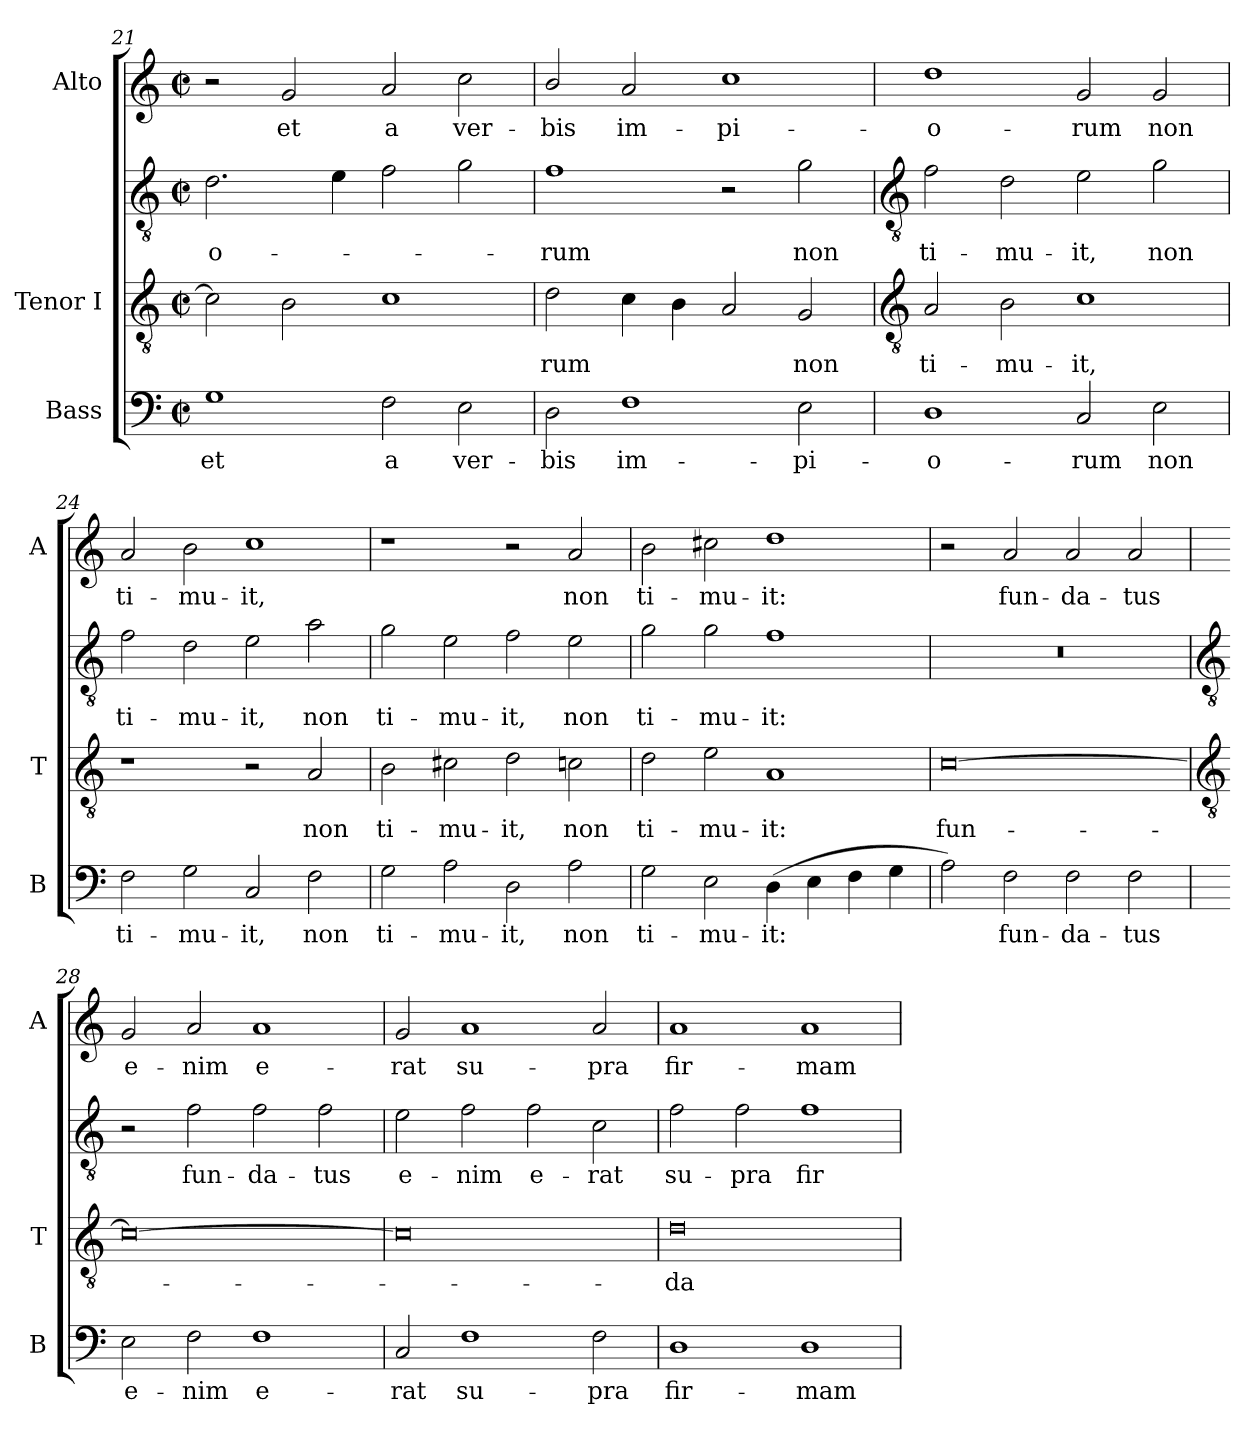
**kern	**text	**kern	**text	**kern	**text	**kern	**text
*part3	*part3	*part2	*part2	*part2	*part2	*part1	*part1
*staff4	*staff4	*staff3	*staff3	*staff2	*staff2	*staff1	*staff1
*I"Bass	*	*I"Tenor I	*	*	*	*I"Alto	*
*I'B	*	*I'T	*	*	*	*I'A	*
*clefF4	*	*clefGv2	*	*clefGv2	*	*clefG2	*
*k[]	*	*k[]	*	*k[]	*	*k[]	*
*C:	*	*C:	*	*C:	*	*C:	*
*M4/2	*	*M4/2	*	*M4/2	*	*M4/2	*
*met(c|)	*	*met(c|)	*	*met(c|)	*	*met(c|)	*
=21	=21	=21	=21	=21	=21	=21	=21
!	!LO:LY:b	!	!	!	!LO:LY:b	!	!
1G	et	2c]	.	2.d	o-	2r	.
!	!	!	!	!	!	!	!LO:LY:b
.	.	2B	.	.	.	2g	et
.	.	.	.	4e	.	.	.
!	!LO:LY:b	!	!	!	!	!	!LO:LY:b
2F	a	1c	.	2f	.	2a	a
!	!LO:LY:b	!	!	!	!	!	!LO:LY:b
2E	ver-	.	.	2g	.	2cc	ver-
=22	=22	=22	=22	=22	=22	=22	=22
!	!LO:LY:b	!	!LO:LY:b	!	!LO:LY:b	!	!LO:LY:b
2D	-bis	2d	rum	1f	rum	2b/	-bis
!	!LO:LY:b	!	!	!	!	!	!LO:LY:b
1F	im-	4c	.	.	.	2a	im-
.	.	4B	.	.	.	.	.
!	!	!	!	!	!	!	!LO:LY:b
.	.	2A	.	2r	.	1cc	-pi-
!	!LO:LY:b	!	!LO:LY:b	!	!LO:LY:b	!	!
2E	-pi-	2G	non	2g	non	.	.
!!LO:LB:g=z
=23	=23	=23	=23	=23	=23	=23	=23
*	*	*clefGv2	*	*clefGv2	*	*	*
!	!LO:LY:b	!	!LO:LY:b	!	!LO:LY:b	!	!LO:LY:b
1D	-o-	2A	ti-	2f	ti-	1dd	-o-
!	!	!	!LO:LY:b	!	!LO:LY:b	!	!
.	.	2B	-mu-	2d	-mu-	.	.
!	!LO:LY:b	!	!LO:LY:b	!	!LO:LY:b	!	!LO:LY:b
2C	-rum	1c	-it,	2e	-it,	2g	-rum
!	!LO:LY:b	!	!	!	!LO:LY:b	!	!LO:LY:b
2E	non	.	.	2g	non	2g	non
=24	=24	=24	=24	=24	=24	=24	=24
!	!LO:LY:b	!	!	!	!LO:LY:b	!	!LO:LY:b
2F	ti-	1r	.	2f	ti-	2a	ti-
!	!LO:LY:b	!	!	!	!LO:LY:b	!	!LO:LY:b
2G	-mu-	.	.	2d	-mu-	2b	-mu-
!	!LO:LY:b	!	!	!	!LO:LY:b	!	!LO:LY:b
2C	-it,	2r	.	2e	-it,	1cc	-it,
!	!LO:LY:b	!	!LO:LY:b	!	!LO:LY:b	!	!
2F	non	2A	non	2a	non	.	.
=25	=25	=25	=25	=25	=25	=25	=25
!	!LO:LY:b	!	!LO:LY:b	!	!LO:LY:b	!	!
2G	ti-	2B	ti-	2g	ti-	1r	.
!	!LO:LY:b	!	!LO:LY:b	!	!LO:LY:b	!	!
2A	-mu-	2c#X	-mu-	2e	-mu-	.	.
!	!LO:LY:b	!	!LO:LY:b	!	!LO:LY:b	!	!
2D	-it,	2d	-it,	2f	-it,	2r	.
!	!LO:LY:b	!	!LO:LY:b	!	!LO:LY:b	!	!LO:LY:b
2A	non	2cn	non	2e	non	2a	non
=26	=26	=26	=26	=26	=26	=26	=26
!	!LO:LY:b	!	!LO:LY:b	!	!LO:LY:b	!	!LO:LY:b
2G	ti-	2d	ti-	2g	ti-	2b	ti-
!	!LO:LY:b	!	!LO:LY:b	!	!LO:LY:b	!	!LO:LY:b
2E	-mu-	2e	-mu-	2g	-mu-	2cc#X	-mu-
!	!LO:LY:b	!	!LO:LY:b	!	!LO:LY:b	!	!LO:LY:b
(>4D	-it:	1A	-it:	1f	-it:	1dd	-it:
4E	.	.	.	.	.	.	.
4F	.	.	.	.	.	.	.
4G	.	.	.	.	.	.	.
=27	=27	=27	=27	=27	=27	=27	=27
!	!	!	!LO:LY:b	!	!	!	!
2A)	.	[0c	fun-	0r	.	2r	.
!	!LO:LY:b	!	!	!	!	!	!LO:LY:b
2F	fun-	.	.	.	.	2a	fun-
!	!LO:LY:b	!	!	!	!	!	!LO:LY:b
2F	-da-	.	.	.	.	2a	-da-
!	!LO:LY:b	!	!	!	!	!	!LO:LY:b
2F	-tus	.	.	.	.	2a	-tus
!!LO:LB:g=z
=28	=28	=28	=28	=28	=28	=28	=28
*	*	*clefGv2	*	*clefGv2	*	*	*
!	!LO:LY:b	!	!	!	!	!	!LO:LY:b
2E	e-	0c_	.	2r	.	2g	e-
!	!LO:LY:b	!	!	!	!LO:LY:b	!	!LO:LY:b
2F	-nim	.	.	2f	fun-	2a	-nim
!	!LO:LY:b	!	!	!	!LO:LY:b	!	!LO:LY:b
1F	e-	.	.	2f	-da-	1a	e-
!	!	!	!	!	!LO:LY:b	!	!
.	.	.	.	2f	-tus	.	.
=29	=29	=29	=29	=29	=29	=29	=29
!	!LO:LY:b	!	!	!	!LO:LY:b	!	!LO:LY:b
2C	-rat	0c]	.	2e	e-	2g	-rat
!	!LO:LY:b	!	!	!	!LO:LY:b	!	!LO:LY:b
1F	su-	.	.	2f	-nim	1a	su-
!	!	!	!	!	!LO:LY:b	!	!
.	.	.	.	2f	e-	.	.
!	!LO:LY:b	!	!	!	!LO:LY:b	!	!LO:LY:b
2F	-pra	.	.	2c	-rat	2a	-pra
=30	=30	=30	=30	=30	=30	=30	=30
!	!LO:LY:b	!	!LO:LY:b	!	!LO:LY:b	!	!LO:LY:b
1D	fir-	0d	-da-	2f	su-	1a	fir-
!	!	!	!	!	!LO:LY:b	!	!
.	.	.	.	2f	-pra	.	.
!	!LO:LY:b	!	!	!	!LO:LY:b	!	!LO:LY:b
1D	-mam	.	.	1f	fir-	1a	-mam
=	=	=	=	=	=	=	=
*-	*-	*-	*-	*-	*-	*-	*-
